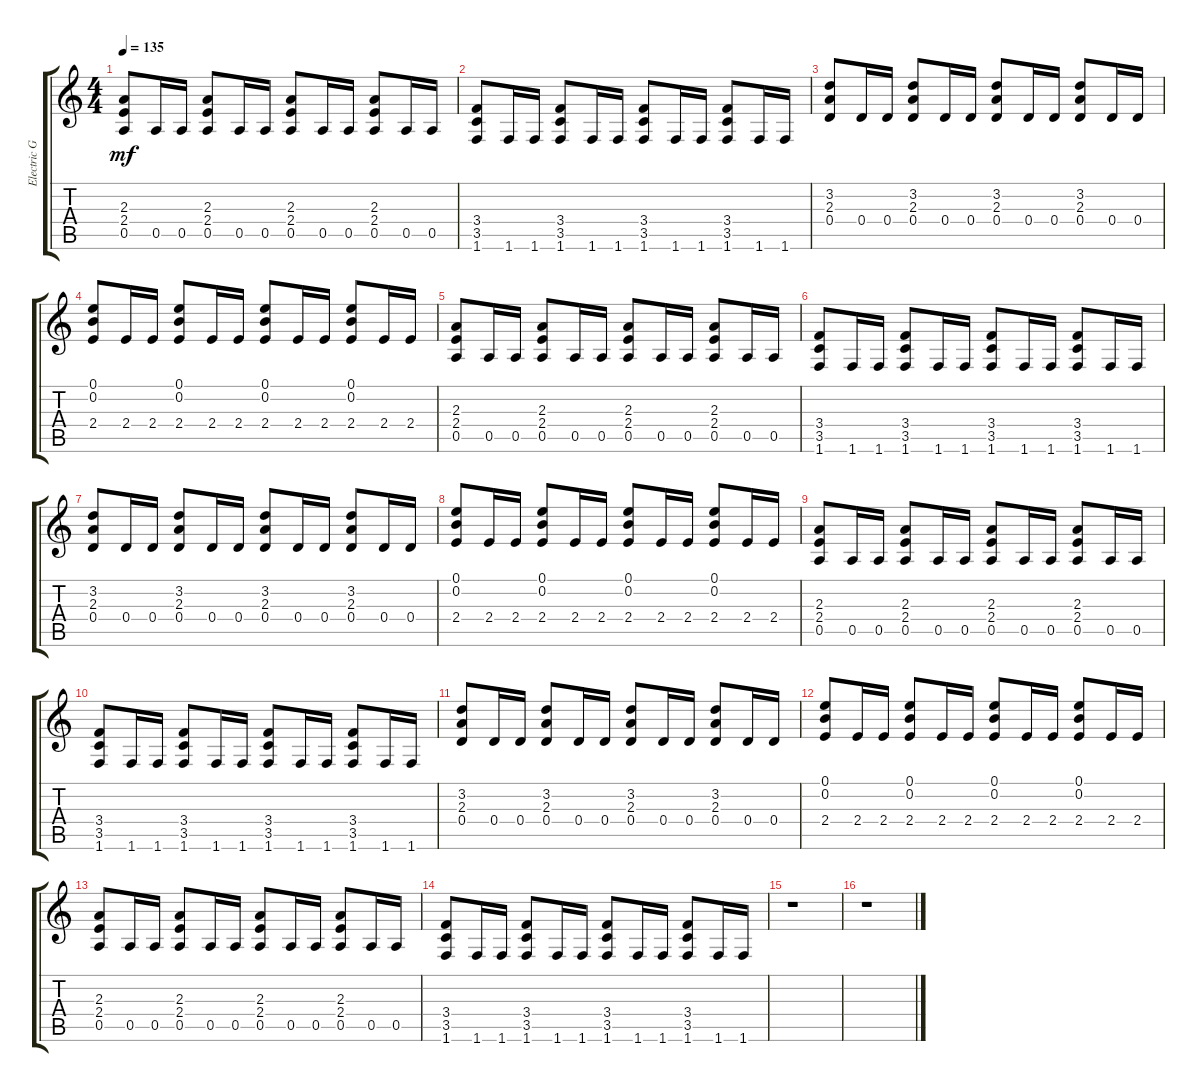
\track ("Electric Guitar" "Electric G") {instrument distortionguitar}
\staff {score tabs}
\tuning (E4 B3 G3 D3 A2 E2) {hide}
\ts (4 4)
\tempo 135
\clef g2
\ks c
(2.3 2.4 0.5).8{dy mf} 0.5.16 0.5.16 (2.3 2.4 0.5).8 0.5.16 0.5.16 (2.3 2.4 0.5).8 0.5.16 0.5.16 (2.3 2.4 0.5).8 0.5.16 0.5.16 |
(3.4 3.5 1.6).8 1.6.16 1.6.16 (3.4 3.5 1.6).8 1.6.16 1.6.16 (3.4 3.5 1.6).8 1.6.16 1.6.16 (3.4 3.5 1.6).8 1.6.16 1.6.16 |
(3.2 2.3 0.4).8 0.4.16 0.4.16 (3.2 2.3 0.4).8 0.4.16 0.4.16 (3.2 2.3 0.4).8 0.4.16 0.4.16 (3.2 2.3 0.4).8 0.4.16 0.4.16 |
(0.1 0.2 2.4).8 2.4.16 2.4.16 (0.1 0.2 2.4).8 2.4.16 2.4.16 (0.1 0.2 2.4).8 2.4.16 2.4.16 (0.1 0.2 2.4).8 2.4.16 2.4.16 |
(2.3 2.4 0.5).8 0.5.16 0.5.16 (2.3 2.4 0.5).8 0.5.16 0.5.16 (2.3 2.4 0.5).8 0.5.16 0.5.16 (2.3 2.4 0.5).8 0.5.16 0.5.16 |
(3.4 3.5 1.6).8 1.6.16 1.6.16 (3.4 3.5 1.6).8 1.6.16 1.6.16 (3.4 3.5 1.6).8 1.6.16 1.6.16 (3.4 3.5 1.6).8 1.6.16 1.6.16 |
(3.2 2.3 0.4).8 0.4.16 0.4.16 (3.2 2.3 0.4).8 0.4.16 0.4.16 (3.2 2.3 0.4).8 0.4.16 0.4.16 (3.2 2.3 0.4).8 0.4.16 0.4.16 |
(0.1 0.2 2.4).8 2.4.16 2.4.16 (0.1 0.2 2.4).8 2.4.16 2.4.16 (0.1 0.2 2.4).8 2.4.16 2.4.16 (0.1 0.2 2.4).8 2.4.16 2.4.16 |
(2.3 2.4 0.5).8 0.5.16 0.5.16 (2.3 2.4 0.5).8 0.5.16 0.5.16 (2.3 2.4 0.5).8 0.5.16 0.5.16 (2.3 2.4 0.5).8 0.5.16 0.5.16 |
(3.4 3.5 1.6).8 1.6.16 1.6.16 (3.4 3.5 1.6).8 1.6.16 1.6.16 (3.4 3.5 1.6).8 1.6.16 1.6.16 (3.4 3.5 1.6).8 1.6.16 1.6.16 |
(3.2 2.3 0.4).8 0.4.16 0.4.16 (3.2 2.3 0.4).8 0.4.16 0.4.16 (3.2 2.3 0.4).8 0.4.16 0.4.16 (3.2 2.3 0.4).8 0.4.16 0.4.16 |
(0.1 0.2 2.4).8 2.4.16 2.4.16 (0.1 0.2 2.4).8 2.4.16 2.4.16 (0.1 0.2 2.4).8 2.4.16 2.4.16 (0.1 0.2 2.4).8 2.4.16 2.4.16 |
(2.3 2.4 0.5).8 0.5.16 0.5.16 (2.3 2.4 0.5).8 0.5.16 0.5.16 (2.3 2.4 0.5).8 0.5.16 0.5.16 (2.3 2.4 0.5).8 0.5.16 0.5.16 |
(3.4 3.5 1.6).8 1.6.16 1.6.16 (3.4 3.5 1.6).8 1.6.16 1.6.16 (3.4 3.5 1.6).8 1.6.16 1.6.16 (3.4 3.5 1.6).8 1.6.16 1.6.16 |
r.1 |
r.1
